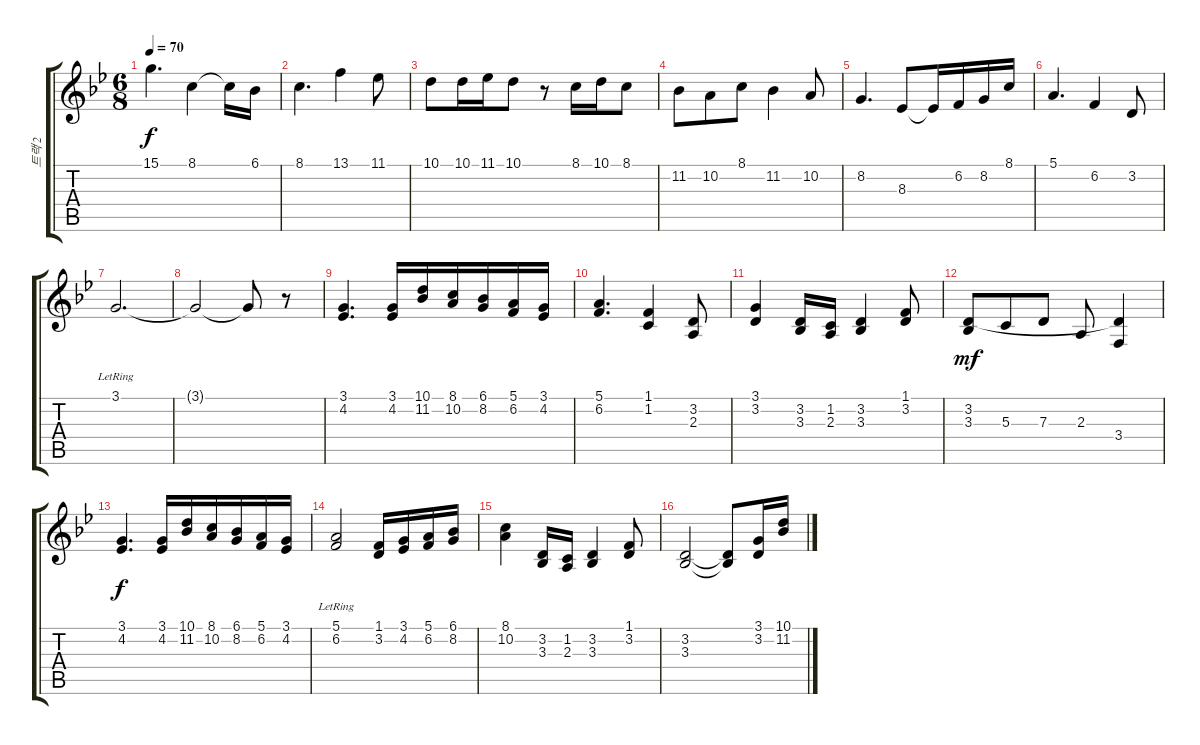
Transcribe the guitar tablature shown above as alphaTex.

\track ("트랙 2" "트랙 2") {instrument violin}
\staff {score tabs}
\tuning (E4 B3 G3 D3 A2 E2) {hide}
\ts (6 8)
\tempo 70
\clef g2
\ks bb
15.1.4{d dy f} 8.1.4 8.1{t}.16 6.1.16 |
8.1.4{d} 13.1.4 11.1.8 |
10.1.8 10.1.16 11.1.16 10.1.8 r.8 8.1.16 10.1.16 8.1.8 |
11.2.8 10.2.8 8.1.8 11.2.4 10.2.8 |
8.2.4{d} 8.3.8 8.3{t}.16 6.2.16 8.2.16 8.1.16 |
5.1.4{d} 6.2.4 3.2.8 |
3.1{lr}.2{d} |
3.1{t}.2 3.1{t}.8 r.8 |
(3.1 4.2).4{d} (3.1 4.2).16 (10.1 11.2).16 (8.1 10.2).16 (6.1 8.2).16 (5.1 6.2).16 (3.1 4.2).16 |
(5.1 6.2).4{d} (1.1 1.2).4 (3.2 2.3).8 |
(3.1 3.2).4 (3.2 3.3).16 (1.2 2.3).16 (3.2 3.3).4 (1.1 3.2).8 |
(3.2 3.3).8{dy mf} 5.3.8 7.3.8 2.3.8 (3.2{t} 3.4).4 |
(3.1 4.2).4{d dy f} (3.1 4.2).16 (10.1 11.2).16 (8.1 10.2).16 (6.1 8.2).16 (5.1 6.2).16 (3.1 4.2).16 |
(5.1{lr} 6.2{lr}).2 (1.1 3.2).16 (3.1 4.2).16 (5.1 6.2).16 (6.1 8.2).16 |
(8.1 10.2).4 (3.2 3.3).16 (1.2 2.3).16 (3.2 3.3).4 (1.1 3.2).8 |
(3.2 3.3).2 (3.2{t} 3.3{t}).8 (3.1 3.2).16 (10.1 11.2).16
